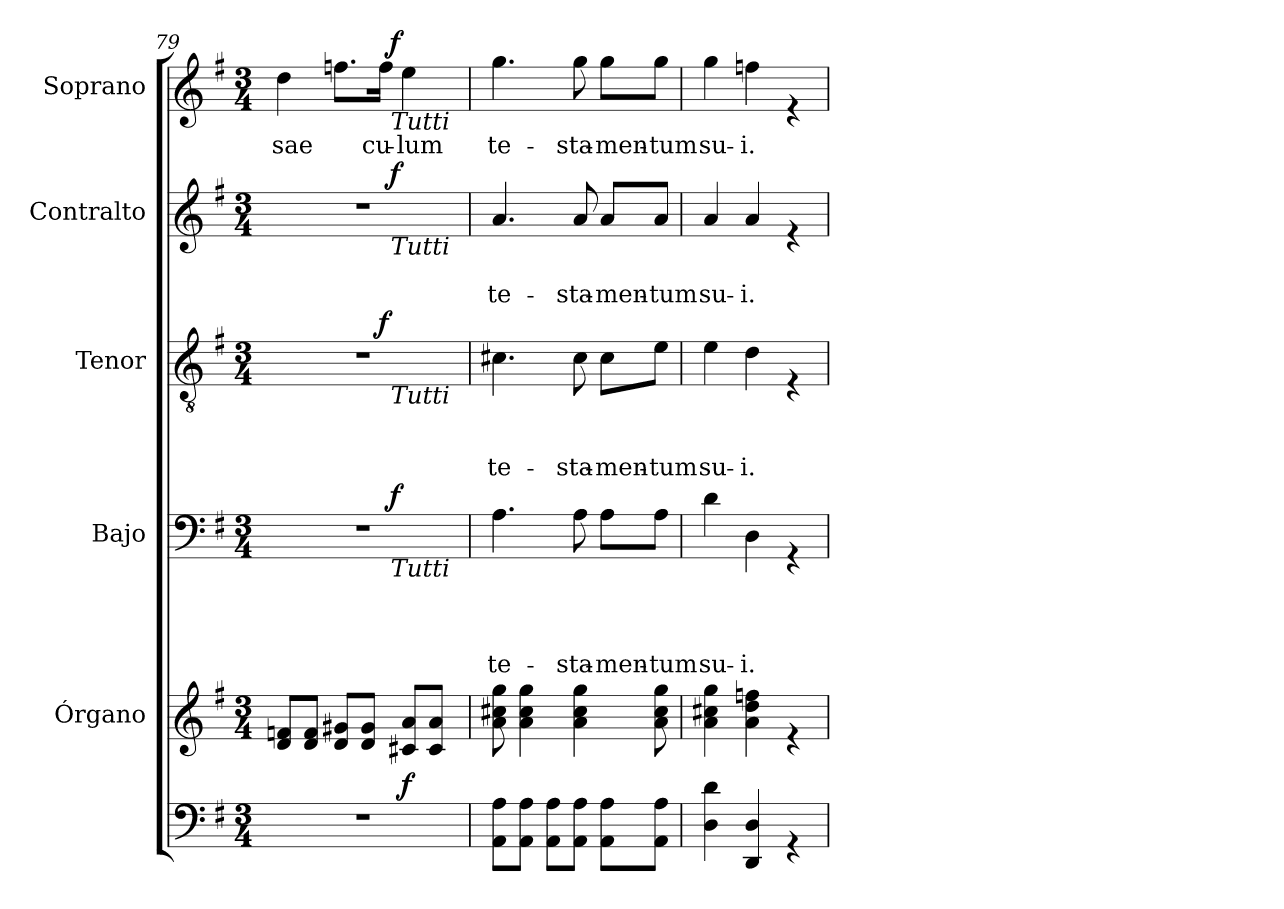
**kern	**dynam	**kern	**kern	**text	**text	**text	**text	**dynam	**kern	**text	**text	**text	**dynam	**kern	**text	**text	**dynam	**kern	**text	**dynam
*part6	*part6	*part5	*part4	*part4	*part4	*part4	*part4	*part4	*part3	*part3	*part3	*part3	*part3	*part2	*part2	*part2	*part2	*part1	*part1	*part1
*staff6	*staff6	*staff5	*staff4	*staff4	*staff4	*staff4	*staff4	*staff4	*staff3	*staff3	*staff3	*staff3	*staff3	*staff2	*staff2	*staff2	*staff2	*staff1	*staff1	*staff1
*	*	*I"Órgano	*I"Bajo	*	*	*	*	*	*I"Tenor	*	*	*	*	*I"Contralto	*	*	*	*I"Soprano	*	*
*clefF4	*	*clefG2	*clefF4	*	*	*	*	*	*clefGv2	*	*	*	*	*clefG2	*	*	*	*clefG2	*	*
*k[f#]	*	*k[f#]	*k[f#]	*	*	*	*	*	*k[f#]	*	*	*	*	*k[f#]	*	*	*	*k[f#]	*	*
*G:	*	*G:	*G:	*	*	*	*	*	*G:	*	*	*	*	*G:	*	*	*	*G:	*	*
*M3/4	*	*M3/4	*M3/4	*	*	*	*	*	*M3/4	*	*	*	*	*M3/4	*	*	*	*M3/4	*	*
=79	=79	=79	=79	=79	=79	=79	=79	=79	=79	=79	=79	=79	=79	=79	=79	=79	=79	=79	=79	=79
!	!	!	!	!	!	!	!	!	!	!	!	!	!	!	!	!	!	!	!LO:LY:b	!
*^	*	*	*^	*	*	*	*	*	*^	*	*	*	*	*^	*	*	*	*^	*	*
*	*	*	*	*	*	*	*	*	*	*	*	*^	*	*	*	*	*	*	*	*	*	*	*	*	*
2.r	2ryy	.	8d/ 8fn/L	2.r	4...ryy	.	.	.	.	.	2.r	4..ryy	4...ryy	.	.	.	.	2.r	4...ryy	.	.	.	4dd\	4...ryy	sae	.
.	.	.	8d/ 8f/J	.	.	.	.	.	.	.	.	.	.	.	.	.	.	.	.	.	.	.	.	.	.	.
.	.	.	8d/ 8g#X/L	.	.	.	.	.	.	.	.	.	.	.	.	.	.	.	.	.	.	.	8.ffn\L	.	.	.
.	.	.	8d/ 8g#/J	.	.	.	.	.	.	.	.	.	.	.	.	.	.	.	.	.	.	.	.	.	.	.
!	!	!	!	!	!	!	!	!	!	!	!	!	!	!	!	!	!LO:DY:b	!	!	!	!	!	!	!	!LO:LY:b	!
.	.	.	.	.	.	.	.	.	.	.	.	4ryy	.	.	.	.	f	.	.	.	.	.	16ff\Jk	.	cu-	.
!	!	!	!	!	!	!	!	!	!	!	!	!	!	!	!	!	!	!	!	!	!	!	!	!LO:TX:b:i:t=Tutti	!	!
!	!	!	!	!	!	!	!	!	!	!	!	!	!	!	!	!	!	!	!LO:TX:b:i:t=Tutti	!	!	!	!	!	!	!
!	!	!	!	!	!	!	!	!	!	!	!	!	!LO:TX:b:i:t=Tutti	!	!	!	!	!	!	!	!	!	!	!	!	!
!	!	!	!	!	!LO:TX:b:i:t=Tutti	!	!	!	!	!	!	!	!	!	!	!	!	!	!	!	!	!	!	!	!	!
!	!	!	!	!	!	!	!	!	!	!LO:DY:b	!	!	!	!	!	!	!	!	!	!	!	!LO:DY:b	!	!	!	!LO:DY:b
.	.	.	.	.	4ryy	.	.	.	.	f	.	.	4ryy	.	.	.	.	.	4ryy	.	.	f	.	4ryy	.	f
!	!	!LO:DY:a	!	!	!	!	!	!	!	!	!	!	!	!	!	!	!	!	!	!	!	!	!	!	!LO:LY:b	!
.	4ryy	f	8c#X/ 8a/L	.	.	.	.	.	.	.	.	.	.	.	.	.	.	.	.	.	.	.	4ee\	.	-lum	.
.	.	.	8c#/ 8a/J	.	.	.	.	.	.	.	.	.	.	.	.	.	.	.	.	.	.	.	.	.	.	.
.	.	.	.	.	.	.	.	.	.	.	.	16ryy	.	.	.	.	.	.	.	.	.	.	.	.	.	.
.	.	.	.	.	32ryy	.	.	.	.	.	.	.	32ryy	.	.	.	.	.	32ryy	.	.	.	.	32ryy	.	.
=80	=80	=80	=80	=80	=80	=80	=80	=80	=80	=80	=80	=80	=80	=80	=80	=80	=80	=80	=80	=80	=80	=80	=80	=80	=80	=80
!	!	!	!	!	!	!	!	!	!LO:LY:b	!	!	!	!	!	!	!LO:LY:b	!	!	!	!	!LO:LY:b	!	!	!	!LO:LY:b	!
*	*	*	*	*v	*v	*	*	*	*	*	*	*	*	*	*	*	*	*v	*v	*	*	*	*v	*v	*	*
*v	*v	*	*	*	*	*	*	*	*	*v	*v	*v	*	*	*	*	*	*	*	*	*	*	*
8AA\ 8A\L	.	8a\ 8cc#X\ 8gg\	4.A\	.	.	.	te-	.	4.c#X\	.	.	te-	.	4.a/	.	te-	.	4.gg\	te-	.
8AA\ 8A\J	.	4a\ 4cc#\ 4gg\	.	.	.	.	.	.	.	.	.	.	.	.	.	.	.	.	.	.
8AA\ 8A\L	.	.	.	.	.	.	.	.	.	.	.	.	.	.	.	.	.	.	.	.
!	!	!	!	!	!	!	!LO:LY:b	!	!	!	!	!LO:LY:b	!	!	!	!LO:LY:b	!	!	!LO:LY:b	!
8AA\ 8A\J	.	4a\ 4cc#\ 4gg\	8A\	.	.	.	-sta-	.	8c#\	.	.	-sta-	.	8a/	.	-sta-	.	8gg\	-sta-	.
!	!	!	!	!	!	!	!LO:LY:b	!	!	!	!	!LO:LY:b	!	!	!	!LO:LY:b	!	!	!LO:LY:b	!
8AA\ 8A\L	.	.	8A\L	.	.	.	-men-	.	8c#\L	.	.	-men-	.	8a/L	.	-men-	.	8gg\L	-men-	.
!	!	!	!	!	!	!	!LO:LY:b	!	!	!	!	!LO:LY:b	!	!	!	!LO:LY:b	!	!	!LO:LY:b	!
8AA\ 8A\J	.	8a\ 8cc#\ 8gg\	8A\J	.	.	.	-tum	.	8e\J	.	.	-tum	.	8a/J	.	-tum	.	8gg\J	-tum	.
=81	=81	=81	=81	=81	=81	=81	=81	=81	=81	=81	=81	=81	=81	=81	=81	=81	=81	=81	=81	=81
!	!	!	!	!	!	!	!LO:LY:b	!	!	!	!	!LO:LY:b	!	!	!	!LO:LY:b	!	!	!LO:LY:b	!
4D\ 4d\	.	4a\ 4cc#X\ 4gg\	4d\	.	.	.	su-	.	4e\	.	.	su-	.	4a/	.	su-	.	4gg\	su-	.
!	!	!	!	!	!	!	!LO:LY:b	!	!	!	!	!LO:LY:b	!	!	!	!LO:LY:b	!	!	!LO:LY:b	!
4DD/ 4D/	.	4a\ 4dd\ 4ffn\	4D\	.	.	.	-i.	.	4d\	.	.	-i.	.	4a/	.	-i.	.	4ffn\	-i.	.
4rGG	.	4re	4rGG	.	.	.	.	.	4rE	.	.	.	.	4re	.	.	.	4re	.	.
=	=	=	=	=	=	=	=	=	=	=	=	=	=	=	=	=	=	=	=	=
*-	*-	*-	*-	*-	*-	*-	*-	*-	*-	*-	*-	*-	*-	*-	*-	*-	*-	*-	*-	*-
